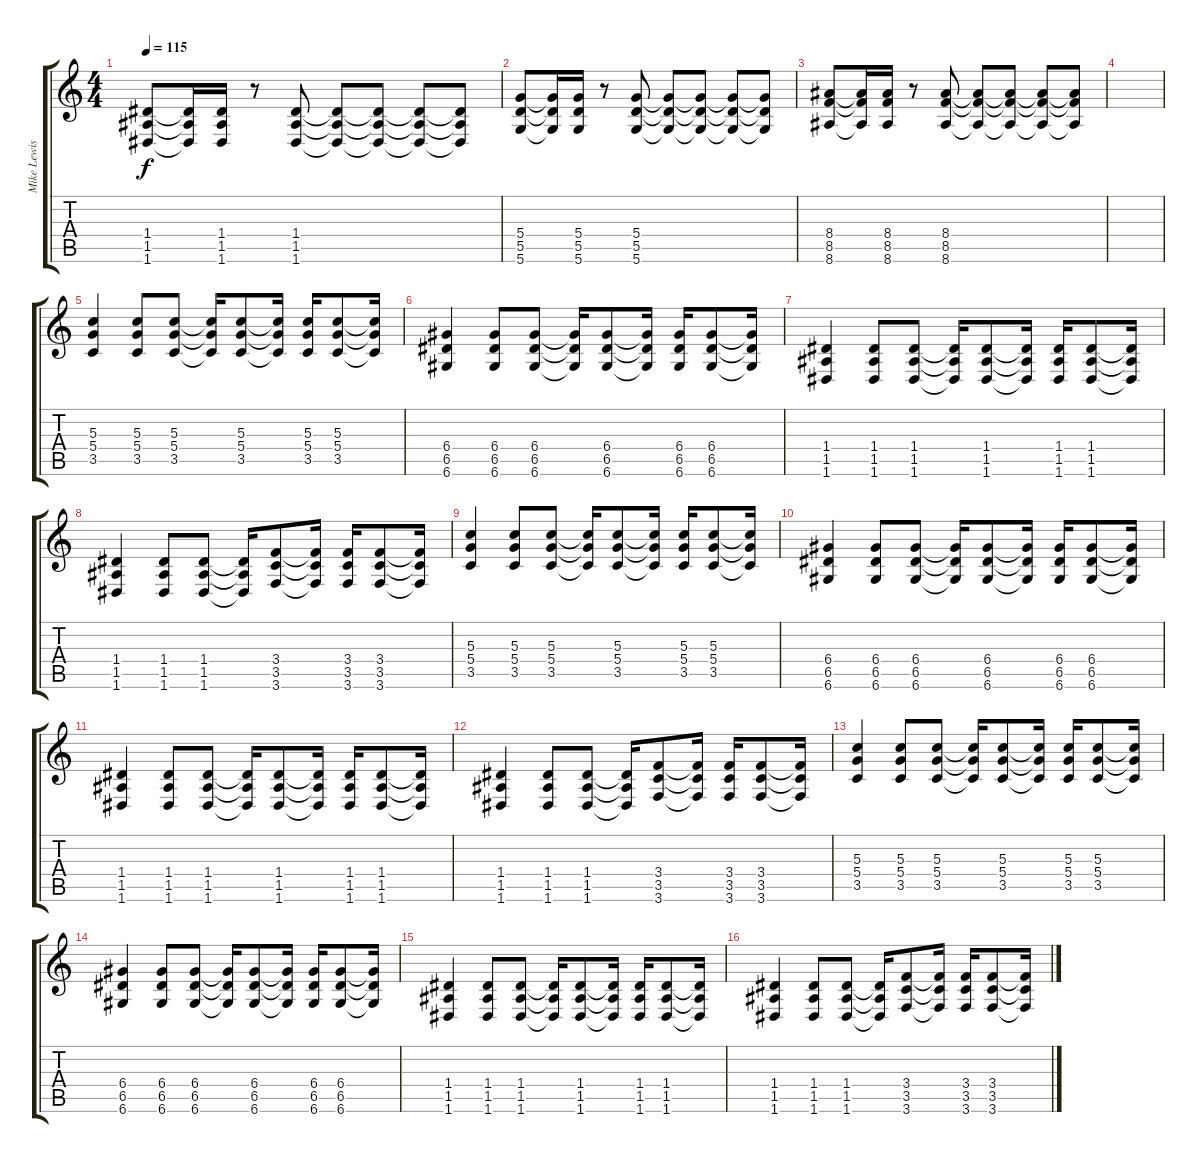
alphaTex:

\track ("Mike Lewis" "Mike Lewis") {instrument distortionguitar}
\staff {score tabs}
\tuning (E4 B3 G3 D3 A2 D2) {hide}
\ts (4 4)
\tempo 115
\clef g2
\ks c
(1.4 1.5 1.6).8{dy f} (1.4{t} 1.5{t} 1.6{t}).16 (1.4 1.5 1.6).16 r.8 (1.4 1.5 1.6).8 (1.4{t} 1.5{t} 1.6{t}).8 (1.4{t} 1.5{t} 1.6{t}).8 (1.4{t} 1.5{t} 1.6{t}).8 (1.4{t} 1.5{t} 1.6{t}).8 |
(5.4 5.5 5.6).8 (5.4{t} 5.5{t} 5.6{t}).16 (5.4 5.5 5.6).16 r.8 (5.4 5.5 5.6).8 (5.4{t} 5.5{t} 5.6{t}).8 (5.4{t} 5.5{t} 5.6{t}).8 (5.4{t} 5.5{t} 5.6{t}).8 (5.4{t} 5.5{t} 5.6{t}).8 |
(8.4 8.5 8.6).8 (8.4{t} 8.5{t} 8.6{t}).16 (8.4 8.5 8.6).16 r.8 (8.4 8.5 8.6).8 (8.4{t} 8.5{t} 8.6{t}).8 (8.4{t} 8.5{t} 8.6{t}).8 (8.4{t} 8.5{t} 8.6{t}).8 (8.4{t} 8.5{t} 8.6{t}).8 |
|
(5.3 5.4 3.5).4{instrument distortionguitar} (5.3 5.4 3.5).8 (5.3 5.4 3.5).8 (5.3{t} 5.4{t} 3.5{t}).16 (5.3 5.4 3.5).8 (5.3{t} 5.4{t} 3.5{t}).16 (5.3 5.4 3.5).16 (5.3 5.4 3.5).8 (5.3{t} 5.4{t} 3.5{t}).16 |
(6.4 6.5 6.6).4 (6.4 6.5 6.6).8 (6.4 6.5 6.6).8 (6.4{t} 6.5{t} 6.6{t}).16 (6.4 6.5 6.6).8 (6.4{t} 6.5{t} 6.6{t}).16 (6.4 6.5 6.6).16 (6.4 6.5 6.6).8 (6.4{t} 6.5{t} 6.6{t}).16 |
(1.4 1.5 1.6).4 (1.4 1.5 1.6).8 (1.4 1.5 1.6).8 (1.4{t} 1.5{t} 1.6{t}).16 (1.4 1.5 1.6).8 (1.4{t} 1.5{t} 1.6{t}).16 (1.4 1.5 1.6).16 (1.4 1.5 1.6).8 (1.4{t} 1.5{t} 1.6{t}).16 |
(1.4 1.5 1.6).4 (1.4 1.5 1.6).8 (1.4 1.5 1.6).8 (1.4{t} 1.5{t} 1.6{t}).16 (3.4 3.5 3.6).8 (3.4{t} 3.5{t} 3.6{t}).16 (3.4 3.5 3.6).16 (3.4 3.5 3.6).8 (3.4{t} 3.5{t} 3.6{t}).16 |
(5.3 5.4 3.5).4{instrument distortionguitar} (5.3 5.4 3.5).8 (5.3 5.4 3.5).8 (5.3{t} 5.4{t} 3.5{t}).16 (5.3 5.4 3.5).8 (5.3{t} 5.4{t} 3.5{t}).16 (5.3 5.4 3.5).16 (5.3 5.4 3.5).8 (5.3{t} 5.4{t} 3.5{t}).16 |
(6.4 6.5 6.6).4 (6.4 6.5 6.6).8 (6.4 6.5 6.6).8 (6.4{t} 6.5{t} 6.6{t}).16 (6.4 6.5 6.6).8 (6.4{t} 6.5{t} 6.6{t}).16 (6.4 6.5 6.6).16 (6.4 6.5 6.6).8 (6.4{t} 6.5{t} 6.6{t}).16 |
(1.4 1.5 1.6).4 (1.4 1.5 1.6).8 (1.4 1.5 1.6).8 (1.4{t} 1.5{t} 1.6{t}).16 (1.4 1.5 1.6).8 (1.4{t} 1.5{t} 1.6{t}).16 (1.4 1.5 1.6).16 (1.4 1.5 1.6).8 (1.4{t} 1.5{t} 1.6{t}).16 |
(1.4 1.5 1.6).4 (1.4 1.5 1.6).8 (1.4 1.5 1.6).8 (1.4{t} 1.5{t} 1.6{t}).16 (3.4 3.5 3.6).8 (3.4{t} 3.5{t} 3.6{t}).16 (3.4 3.5 3.6).16 (3.4 3.5 3.6).8 (3.4{t} 3.5{t} 3.6{t}).16 |
(5.3 5.4 3.5).4{volume 16 instrument distortionguitar} (5.3 5.4 3.5).8 (5.3 5.4 3.5).8 (5.3{t} 5.4{t} 3.5{t}).16 (5.3 5.4 3.5).8 (5.3{t} 5.4{t} 3.5{t}).16 (5.3 5.4 3.5).16 (5.3 5.4 3.5).8 (5.3{t} 5.4{t} 3.5{t}).16 |
(6.4 6.5 6.6).4 (6.4 6.5 6.6).8 (6.4 6.5 6.6).8 (6.4{t} 6.5{t} 6.6{t}).16 (6.4 6.5 6.6).8 (6.4{t} 6.5{t} 6.6{t}).16 (6.4 6.5 6.6).16 (6.4 6.5 6.6).8 (6.4{t} 6.5{t} 6.6{t}).16 |
(1.4 1.5 1.6).4 (1.4 1.5 1.6).8 (1.4 1.5 1.6).8 (1.4{t} 1.5{t} 1.6{t}).16 (1.4 1.5 1.6).8 (1.4{t} 1.5{t} 1.6{t}).16 (1.4 1.5 1.6).16 (1.4 1.5 1.6).8 (1.4{t} 1.5{t} 1.6{t}).16 |
(1.4 1.5 1.6).4 (1.4 1.5 1.6).8 (1.4 1.5 1.6).8 (1.4{t} 1.5{t} 1.6{t}).16 (3.4 3.5 3.6).8 (3.4{t} 3.5{t} 3.6{t}).16 (3.4 3.5 3.6).16 (3.4 3.5 3.6).8 (3.4{t} 3.5{t} 3.6{t}).16
